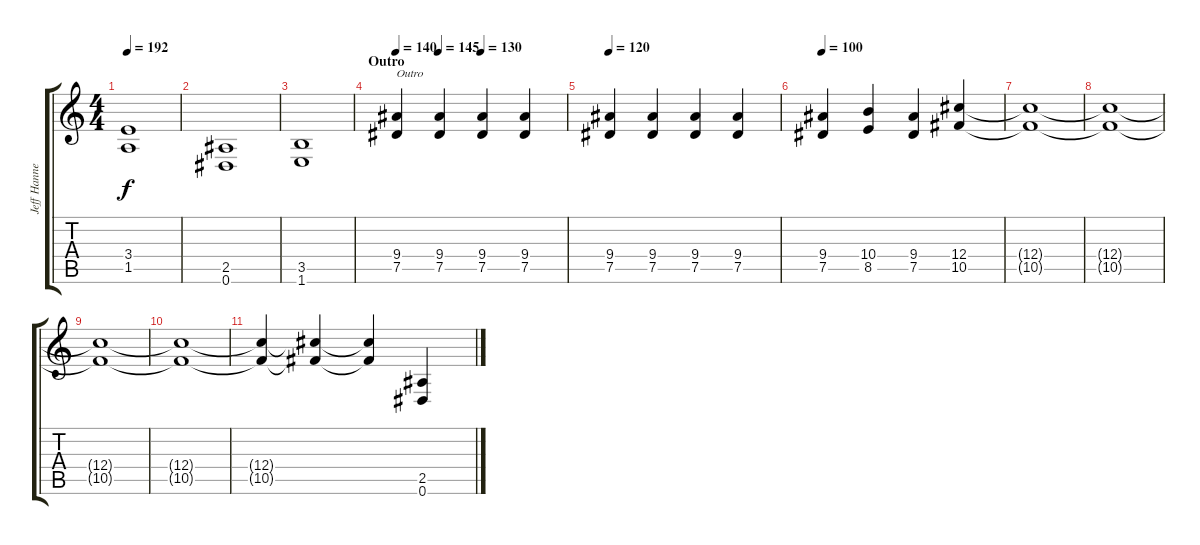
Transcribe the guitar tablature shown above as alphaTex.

\track ("Jeff Hanneman" "Jeff Hanne") {instrument distortionguitar}
\staff {score tabs}
\tuning (Eb4 Bb3 Gb3 Db3 Ab2 Eb2) {hide}
\ts (4 4)
\tempo 192
\clef g2
\ks c
(3.4 1.5).1{dy f} |
(2.5 0.6).1 |
(3.5 1.6).1 |
\section ("" "Outro")
\tempo 140
\tempo (145 0.25)
\tempo (130 0.5)
(9.4 7.5).4{txt "Outro"} (9.4 7.5).4 (9.4 7.5).4 (9.4 7.5).4 |
\tempo 120
(9.4 7.5).4 (9.4 7.5).4 (9.4 7.5).4 (9.4 7.5).4 |
\tempo 100
(9.4 7.5).4 (10.4 8.5).4 (9.4 7.5).4 (12.4 10.5).4 |
(12.4{t} 10.5{t}).1 |
(12.4{t} 10.5{t}).1 |
(12.4{t} 10.5{t}).1 |
(12.4{t} 10.5{t}).1 |
(12.4{t} 10.5{t}).4 (12.4{t} 10.5{t}).4 (12.4{t} 10.5{t}).4 (2.5 0.6).4
